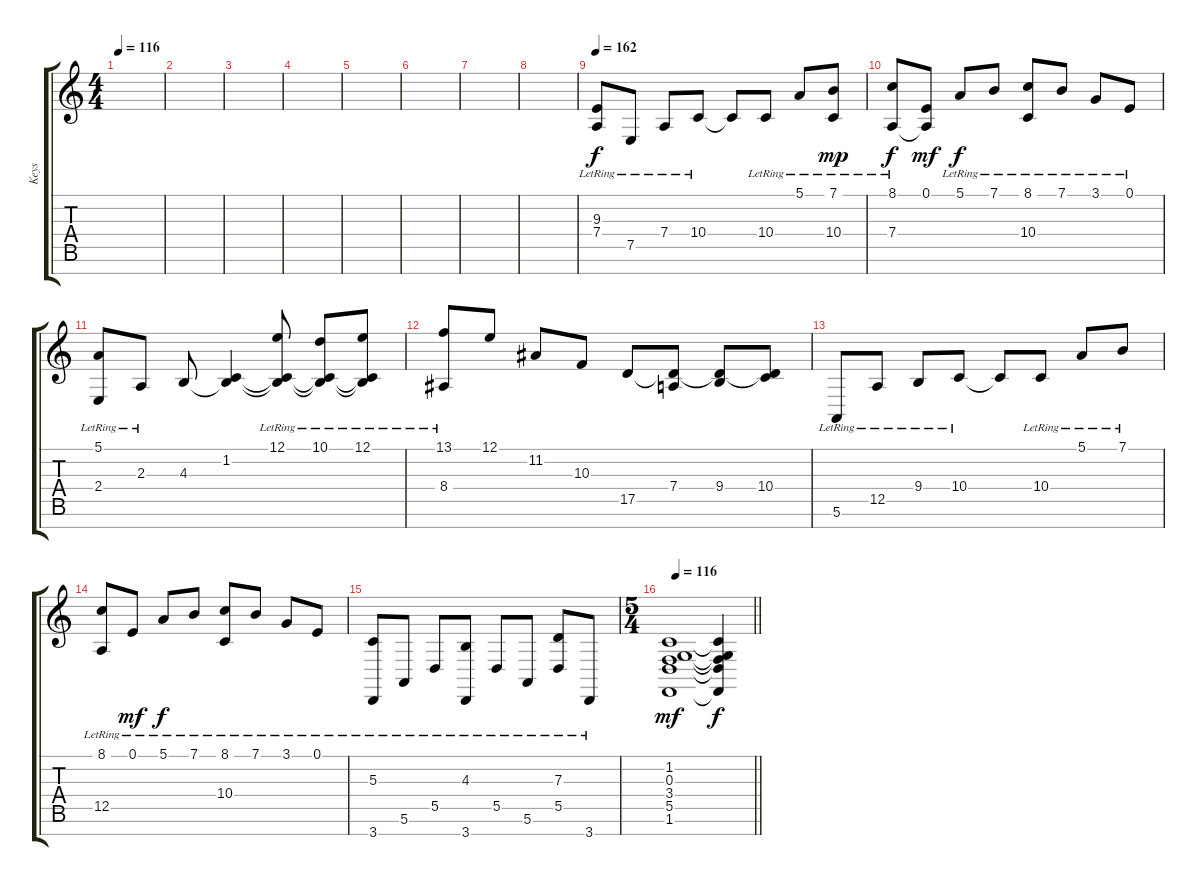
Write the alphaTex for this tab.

\track ("Keys" "Keys") {instrument acousticgrandpiano}
\staff {score tabs}
\tuning (E4 B3 G3 D3 A2 E2 B1) {hide}
\ts (4 4)
\tempo 116
\clef g2
\ks c
|
|
|
|
|
|
|
|
\tempo 162
(9.3{lr} 7.4{lr}).8 7.5{lr}.8 7.4{lr}.8 10.4{lr}.8 10.4{t}.8 10.4{lr}.8 5.1{lr}.8 (7.1{lr} 10.4).8{dy mp} |
(8.1{lr} 7.4{lr}).8{dy f} (0.1 7.4{t}).8{dy mf} 5.1{lr}.8{dy f} 7.1{lr}.8 (8.1{lr} 10.4{lr}).8 7.1{lr}.8 3.1{lr}.8 0.1{lr}.8 |
(5.1{lr} 2.4{lr}).8 2.3{lr}.8 4.3.8 (1.2 4.3{t}).4 (12.1{lr} 1.2{t} 4.3{t}).8 (10.1{lr} 1.2{t} 4.3{t}).8 (12.1{lr} 1.2{t} 4.3{t}).8 |
(13.1 8.4{lr}).8 12.1.8 11.2.8 10.3.8 17.5.8 (7.4 17.5{t}).8 (9.4 17.5{t}).8 (10.4 17.5{t}).8 |
5.6{lr}.8 12.5{lr}.8 9.4{lr}.8 10.4{lr}.8 10.4{t}.8 10.4{lr}.8 5.1{lr}.8 7.1{lr}.8 |
(8.1{lr} 12.5{lr}).8 0.1{lr}.8{dy mf} 5.1{lr}.8{dy f} 7.1{lr}.8 (8.1{lr} 10.4{lr}).8 7.1{lr}.8 3.1{lr}.8 0.1{lr}.8 |
(5.3{lr} 3.7{lr}).8 5.6{lr}.8 5.5{lr}.8 (4.3{lr} 3.7{lr}).8 5.5{lr}.8 5.6{lr}.8 (7.3{lr} 5.5{lr}).8 3.7{lr}.8 |
\ts (5 4)
\tempo 116
\barLineRight lightlight
(1.2 0.3 3.4 5.5 1.6).1{dy mf volume 16} (1.2{t} 0.3{t} 3.4{t} 5.5{t} 1.6{t}).4{dy f}
